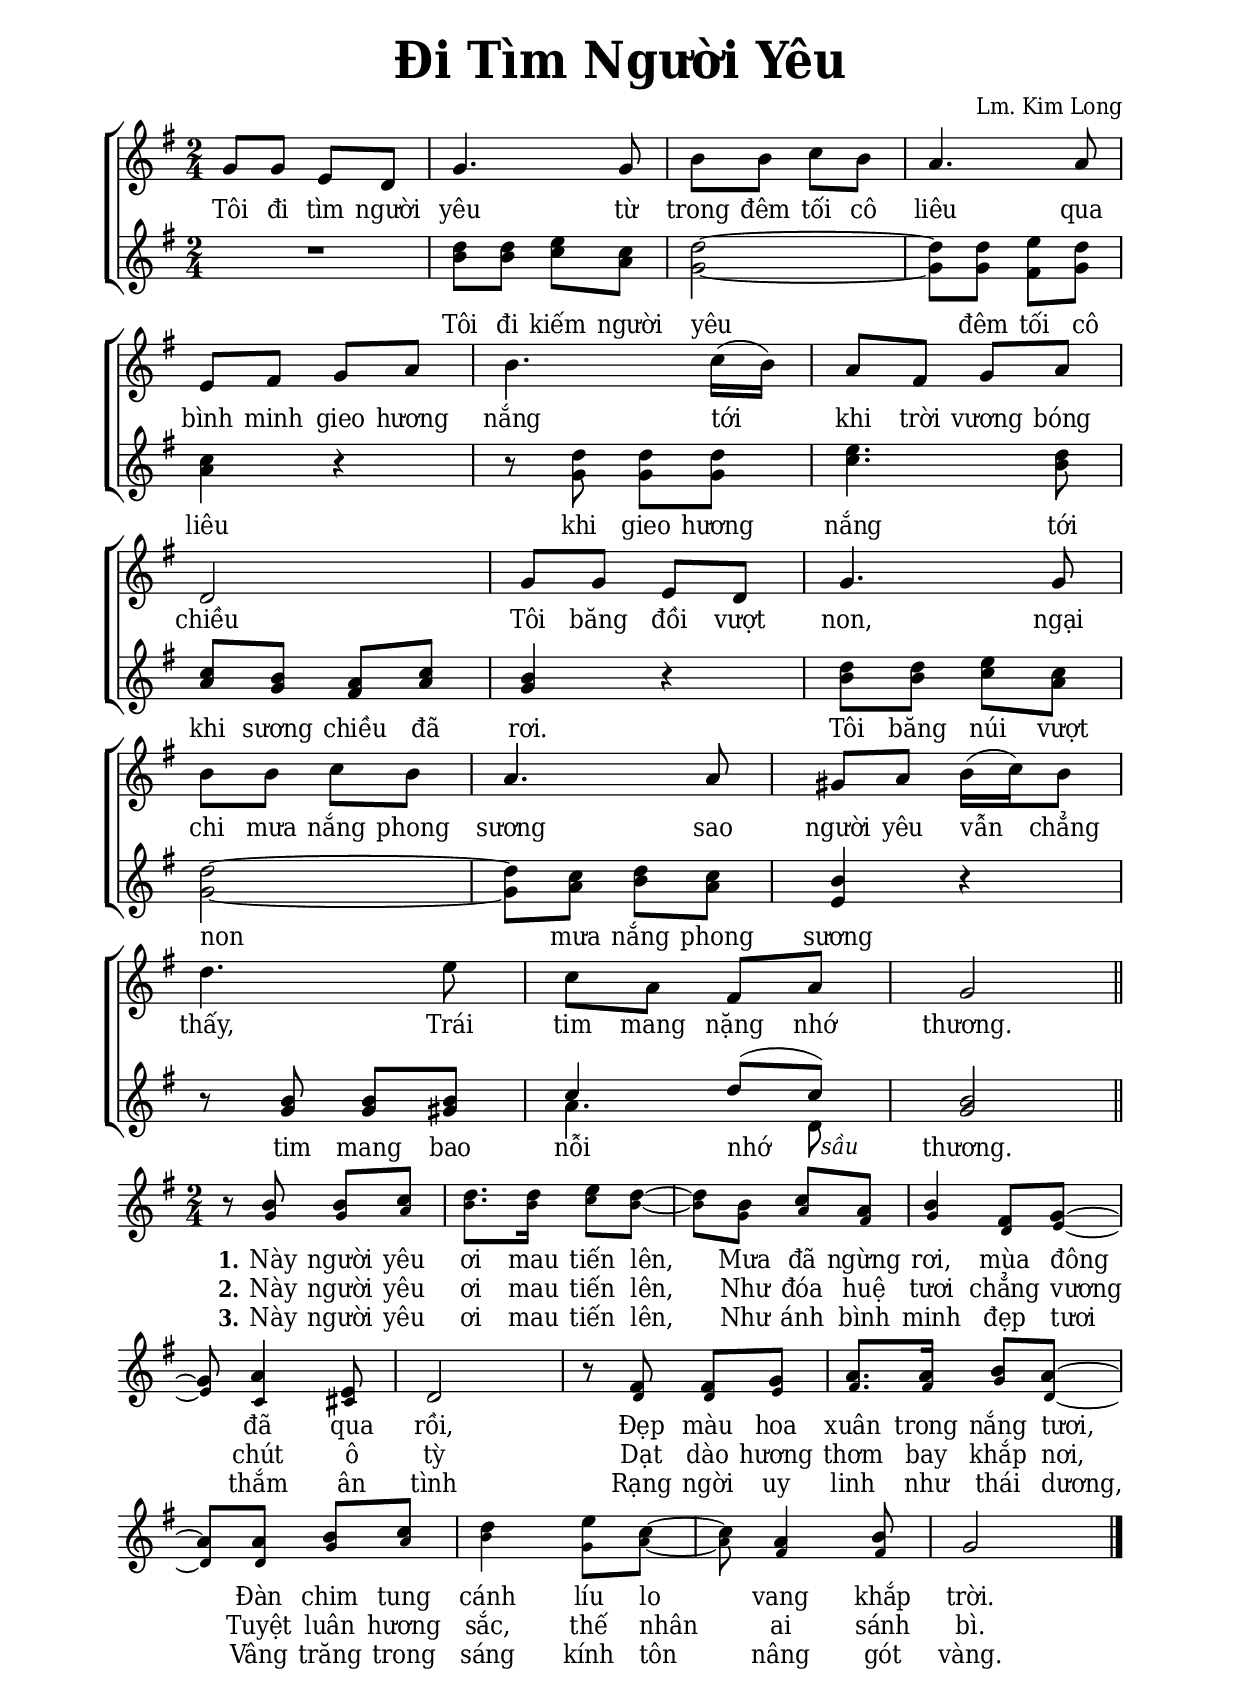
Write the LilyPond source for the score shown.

% Cài đặt chung
\version "2.22.1"
\include "english.ly"

\header {
  title = \markup { \fontsize #3 "Đi Tìm Người Yêu" }
  composer = "Lm. Kim Long"
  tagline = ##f
}

% Nhạc
nhacDiepKhucSop = \relative c'' {
  g8 g e d |
  g4. g8 |
  b8 b c b |
  a4. a8 |
  e fs g a |
  b4. c16 (b) |
  a8 fs g a |
  d,2 |
  g8 g e d |
  g4. g8 |
  b b c b |
  a4. a8 |
  gs a b16 (c) b8 |
  d4. e8 |
  c a fs a |
  g2 \bar "||"
}

nhacDiepKhucTenor = \relative c'' {
  R2
  d8 d e c |
  d2 ~ |
  d8 d e d |
  c4 r |
  r8 d d d |
  e4. d8 |
  c b a c |
  b4 r |
  d8 d e c |
  d2 ~ |
  d8 c d c |
  b4 r4 |
  r8 b b b |
  c4 d8 ([c]) |
  b2
}

nhacDiepKhucBas = \relative c'' {
  R2
  b8 b c a |
  g2 ~ |
  g8 g fs g |
  a4 r |
  r8 g g g |
  c4. b8 |
  a g fs a |
  g4 r |
  b8 b c a |
  g2 ~ |
  g8 a b a |
  e4 r |
  r8 g g gs |
  a4. d,8
  _\markup { \halign #-1.7 \italic "sầu" }
  |
  g2
}

nhacPhienKhucSop = \relative c'' {
  r8 b b c |
  d8. d16 e8 d ~ |
  d b c a |
  b4 fs8 g ~ |
  g a4 e8 |
  d2 |
  r8 fs fs g |
  a8. a16 b8 a ~ |
  a a b c |
  d4 e8 c ~ |
  c a4 b8 |
  g2 \bar "|."
}

nhacPhienKhucBas = \relative c'' {
  r8 g8 g a |
  b8. b16 c8 b ~ |
  b g a fs |
  g4 d8 e ~ |
  e c4 cs8 |
  d2 |
  r8 d d e |
  fs8. fs16 g8 d ~ |
  d d g a |
  b4 g8 a ~ |
  a fs4 fs8 |
  g2
}


% Lời
loiDiepKhucSop = \lyricmode {
  Tôi đi tìm người yêu
  từ trong đêm tối cô liêu
  qua bình minh gieo hương nắng
  tới khi trời vương bóng chiều
  Tôi băng đồi vượt non,
  ngại chi mưa nắng phong sương
  sao người yêu vẫn chẳng thấy,
  Trái tim mang nặng nhớ thương.
  \set stanza = "1-3."
  Này người yêu ơi mau tiến lên
  \set stanza = "1."
  Mưa đã ngừng rơi mùa đông đã qua rồi
  Đẹp màu hoa xuân trong nắng tươi
  Bồ câu tung cánh líu lo vang khắp trời.
}

loiPhienKhucSopMot = \lyricmode {
  \set stanza = "1."
  Này người yêu ơi mau tiến lên,
  Mưa đã ngừng rơi, mùa đông đã qua rồi,
  Đẹp màu hoa xuân trong nắng tươi,
  Đàn chim tung cánh líu lo vang khắp trời.
}

loiPhienKhucSopHai = \lyricmode {
  \set stanza = "2."
  Này người yêu ơi mau tiến lên,
  Như đóa huệ tươi chẳng vương chút ô tỳ
  Dạt dào hương thơm bay khắp nơi,
  Tuyệt luân hương sắc, thế nhân ai sánh bì.
}

loiPhienKhucSopBa = \lyricmode {
  \set stanza = "3."
  Này người yêu ơi mau tiến lên,
  Như ánh bình minh đẹp tươi thắm ân tình
  Rạng ngời uy linh như thái dương,
  Vâng trăng trong sáng kính tôn nâng gót vàng.
}

loiDiepKhucBas = \lyricmode {
  Tôi đi kiếm người yêu
  đêm tối cô liêu
  khi gieo hương nắng tới
  khi sương chiều đã rơi.
  Tôi băng núi vượt non
  mưa nắng phong sương
  tim mang bao nỗi nhớ thương.
}


% Dàn trang
\paper {
  #(set-paper-size "a4")
  top-margin = 8\mm
  bottom-margin = 10\mm
  left-margin = 20\mm
  right-margin = 20\mm
  indent = #0
  #(define fonts
    (make-pango-font-tree
      "Deja Vu Serif Condensed"
      "Deja Vu Serif Condensed"
      "Deja Vu Serif Condensed"
      (/ 20 20)))
  print-page-number = #f
  page-count = #1
}

TongNhip = {
  \key g \major \time 2/4
  \set Timing.beamExceptions = #'()
  \set Timing.baseMoment = #(ly:make-moment 1/4)
  \set Timing.beatStructure = #'(1 1)
}

% Đổi kích thước nốt cho bè phụ
notBePhu =
#(define-music-function (font-size music) (number? ly:music?)
   (for-some-music
     (lambda (m)
       (if (music-is-of-type? m 'rhythmic-event)
           (begin
             (set! (ly:music-property m 'tweaks)
                   (cons `(font-size . ,font-size)
                         (ly:music-property m 'tweaks)))
             #t)
           #f))
     music)
   music)

\score {
  \new ChoirStaff <<
    \new Staff <<
        \clef treble
        \new Voice = beSop {
          \TongNhip \nhacDiepKhucSop
        }
      \new Lyrics \lyricsto beSop \loiDiepKhucSop
    >>
    \new Staff \with {
        \consists "Merge_rests_engraver"
        printPartCombineTexts = ##f
      }
      <<
        \clef treble
      \new Voice \TongNhip \partCombine 
        \nhacDiepKhucTenor
        \nhacDiepKhucBas
      \new NullVoice = beBas \nhacDiepKhucTenor
      \new Lyrics \lyricsto beBas \loiDiepKhucBas
      >>
  >>
  \layout {
    \override Lyrics.LyricSpace.minimum-distance = #1
    \override Score.BarNumber.break-visibility = ##(#f #f #f)
    \override Score.SpacingSpanner.uniform-stretching = ##t
  }
}

\score {
  \new ChoirStaff <<
    \new Staff \with {
        printPartCombineTexts = ##f
      }
      <<
        \new Voice \TongNhip \partCombine 
          \nhacPhienKhucSop
          \notBePhu -2 { \nhacPhienKhucBas }
        \new NullVoice = beSop \nhacPhienKhucSop
      \new Lyrics \lyricsto beSop \loiPhienKhucSopMot
      \new Lyrics \lyricsto beSop \loiPhienKhucSopHai
      \new Lyrics \lyricsto beSop \loiPhienKhucSopBa
    >>
  >>
  \layout {
    \override Lyrics.LyricSpace.minimum-distance = #1
    \override Score.BarNumber.break-visibility = ##(#f #f #f)
    \context {
      \Staff \RemoveEmptyStaves
      \override VerticalAxisGroup.remove-first = ##t
    }
  } 
}
